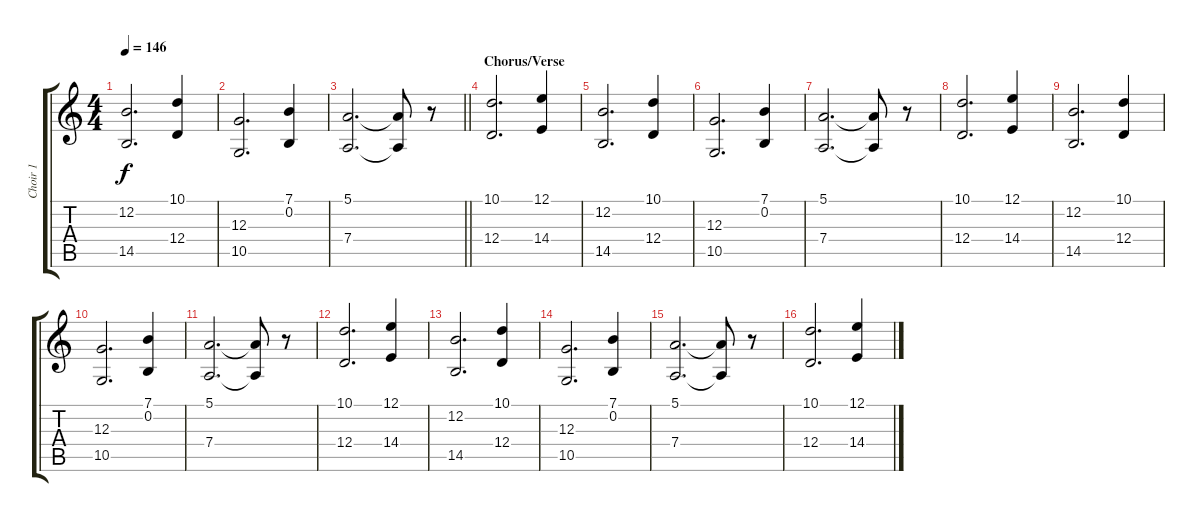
\track ("Choir 1" "Choir 1") {instrument choiraahs}
\staff {score tabs}
\tuning (E4 B3 G3 D3 A2 E2) {hide}
\ts (4 4)
\tempo 146
\clef g2
\ks c
(12.2 14.5).2{d dy f} (10.1 12.4).4 |
(12.3 10.5).2{d} (7.1 0.2).4 |
\barLineRight lightlight
(5.1 7.4).2{d} (5.1{t} 7.4{t}).8 r.8 |
\section ("" "Chorus/Verse")
(10.1 12.4).2{d} (12.1 14.4).4 |
(12.2 14.5).2{d} (10.1 12.4).4 |
(12.3 10.5).2{d} (7.1 0.2).4 |
(5.1 7.4).2{d} (5.1{t} 7.4{t}).8 r.8 |
(10.1 12.4).2{d} (12.1 14.4).4 |
(12.2 14.5).2{d} (10.1 12.4).4 |
(12.3 10.5).2{d} (7.1 0.2).4 |
(5.1 7.4).2{d} (5.1{t} 7.4{t}).8 r.8 |
(10.1 12.4).2{d} (12.1 14.4).4 |
(12.2 14.5).2{d} (10.1 12.4).4 |
(12.3 10.5).2{d} (7.1 0.2).4 |
(5.1 7.4).2{d} (5.1{t} 7.4{t}).8 r.8 |
(10.1 12.4).2{d} (12.1 14.4).4
